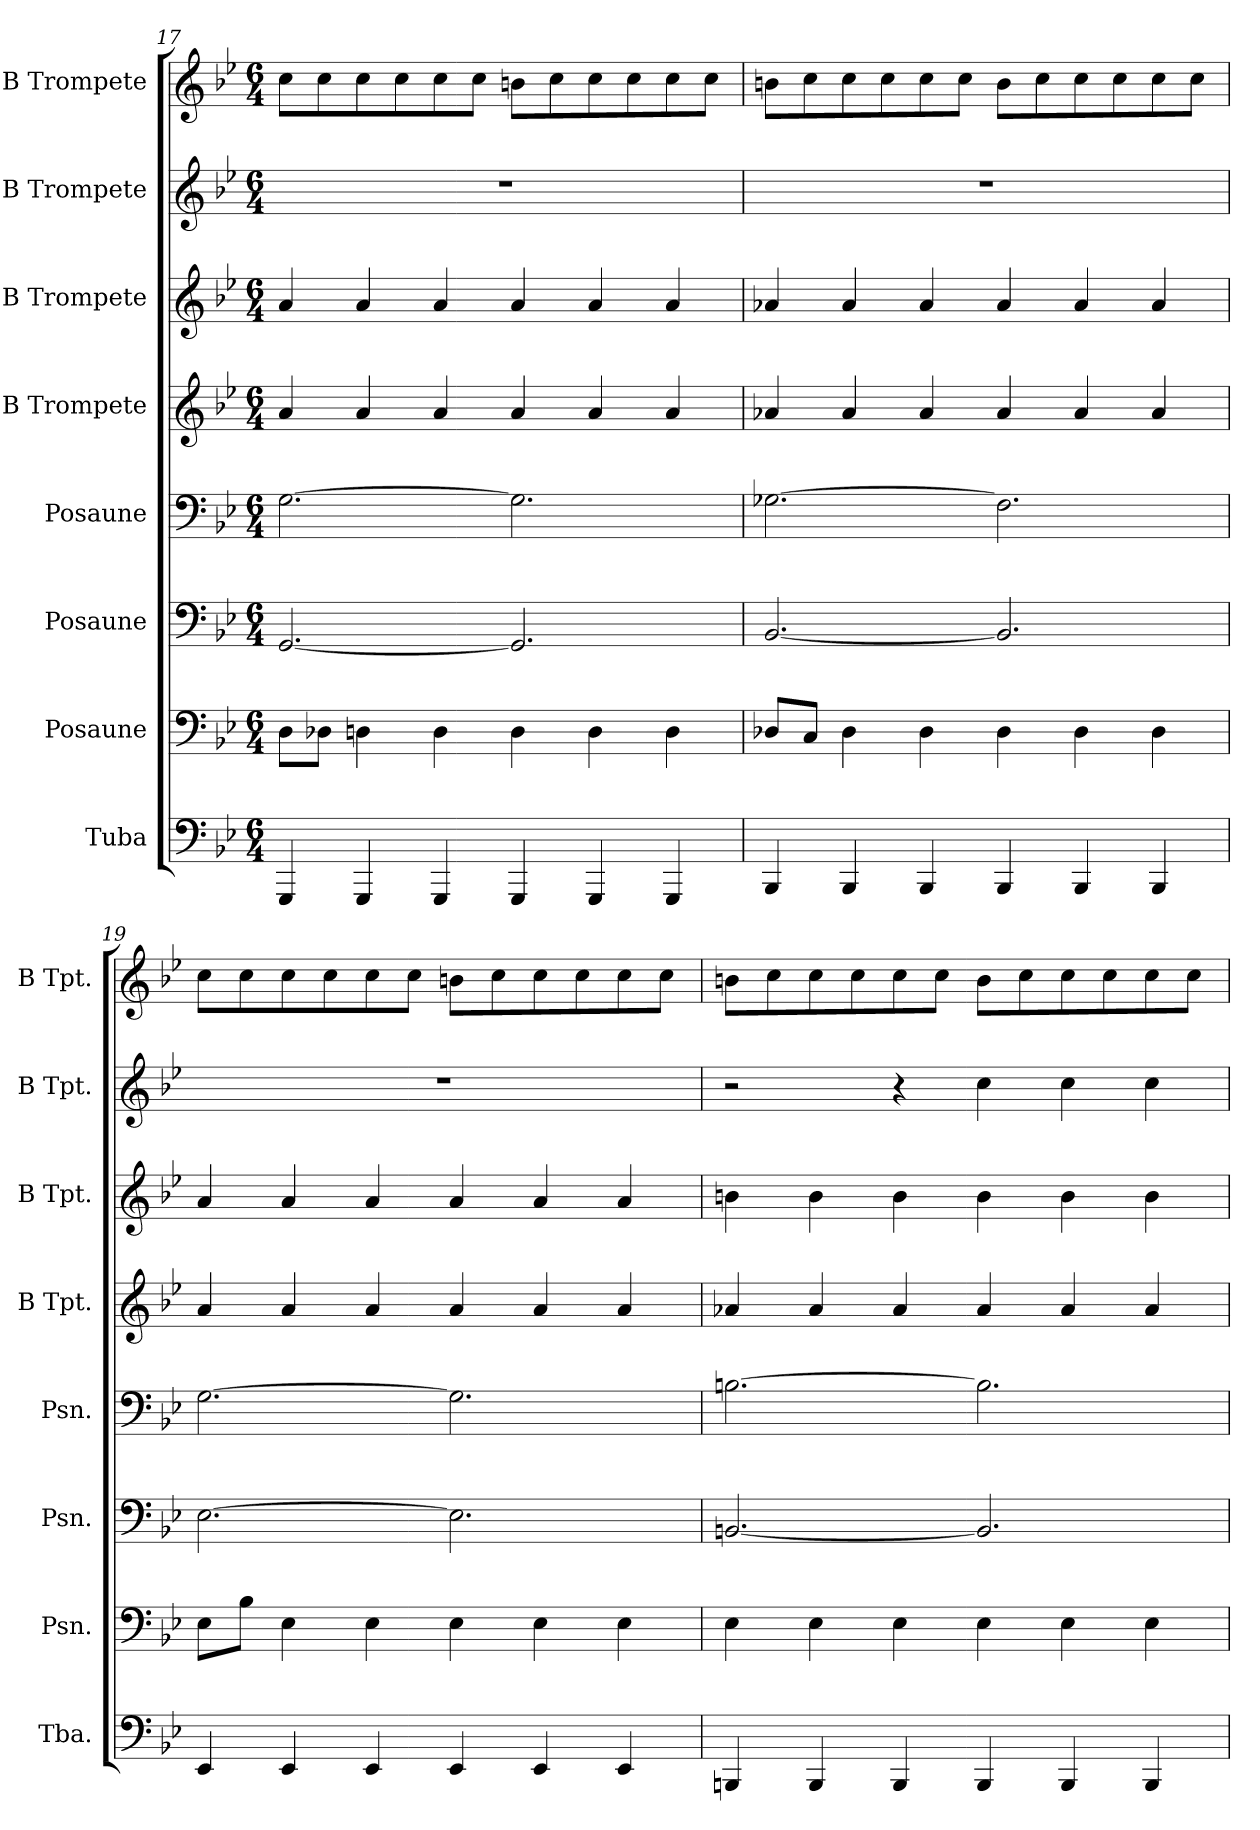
**kern	**kern	**kern	**kern	**kern	**kern	**kern	**kern
*part8	*part7	*part6	*part5	*part4	*part3	*part2	*part1
*staff8	*staff7	*staff6	*staff5	*staff4	*staff3	*staff2	*staff1
*I"Tuba	*I"Posaune	*I"Posaune	*I"Posaune	*I"B Trompete	*I"B Trompete	*I"B Trompete	*I"B Trompete
*I'Tba.	*I'Psn.	*I'Psn.	*I'Psn.	*I'B Tpt.	*I'B Tpt.	*I'B Tpt.	*I'B Tpt.
*clefF4	*clefF4	*clefF4	*clefF4	*clefG2	*clefG2	*clefG2	*clefG2
*	*	*	*	*ITrd1c2	*ITrd1c2	*ITrd1c2	*ITrd1c2
*k[b-e-]	*k[b-e-]	*k[b-e-]	*k[b-e-]	*k[b-e-a-d-]	*k[b-e-a-d-]	*k[b-e-a-d-]	*k[b-e-a-d-]
*M6/4	*M6/4	*M6/4	*M6/4	*M6/4	*M6/4	*M6/4	*M6/4
=17	=17	=17	=17	=17	=17	=17	=17
4GGG/	8D\L	[2.GG/	[2.G\	4g/	4g/	1.r	8b-\L
.	8D-X\J	.	.	.	.	.	8b-\
4GGG/	4Dn\	.	.	4g/	4g/	.	8b-\
.	.	.	.	.	.	.	8b-\
4GGG/	4D\	.	.	4g/	4g/	.	8b-\
.	.	.	.	.	.	.	8b-\J
4GGG/	4D\	2.GG/]	2.G\]	4g/	4g/	.	8an\L
.	.	.	.	.	.	.	8b-\
4GGG/	4D\	.	.	4g/	4g/	.	8b-\
.	.	.	.	.	.	.	8b-\
4GGG/	4D\	.	.	4g/	4g/	.	8b-\
.	.	.	.	.	.	.	8b-\J
=18	=18	=18	=18	=18	=18	=18	=18
4BBB-/	8D-X/L	[2.BB-/	[2.G-X\	4g-X/	4g-X/	1.r	8an\L
.	8C/J	.	.	.	.	.	8b-\
4BBB-/	4D-\	.	.	4g-/	4g-/	.	8b-\
.	.	.	.	.	.	.	8b-\
4BBB-/	4D-\	.	.	4g-/	4g-/	.	8b-\
.	.	.	.	.	.	.	8b-\J
4BBB-/	4D-\	2.BB-/]	2.F#\]	4g-/	4g-/	.	8a\L
.	.	.	.	.	.	.	8b-\
4BBB-/	4D-\	.	.	4g-/	4g-/	.	8b-\
.	.	.	.	.	.	.	8b-\
4BBB-/	4D-\	.	.	4g-/	4g-/	.	8b-\
.	.	.	.	.	.	.	8b-\J
!!LO:PB:g=z
=19	=19	=19	=19	=19	=19	=19	=19
4EE-/	8E-\L	[2.E-\	[2.G\	4g/	4g/	1.r	8b-\L
.	8B-\J	.	.	.	.	.	8b-\
4EE-/	4E-\	.	.	4g/	4g/	.	8b-\
.	.	.	.	.	.	.	8b-\
4EE-/	4E-\	.	.	4g/	4g/	.	8b-\
.	.	.	.	.	.	.	8b-\J
4EE-/	4E-\	2.E-\]	2.G\]	4g/	4g/	.	8an\L
.	.	.	.	.	.	.	8b-\
4EE-/	4E-\	.	.	4g/	4g/	.	8b-\
.	.	.	.	.	.	.	8b-\
4EE-/	4E-\	.	.	4g/	4g/	.	8b-\
.	.	.	.	.	.	.	8b-\J
=20	=20	=20	=20	=20	=20	=20	=20
4BBBn/	4E-\	[2.BBn/	[2.Bn\	4g-X/	4an\	2r	8an\L
.	.	.	.	.	.	.	8b-\
4BBB/	4E-\	.	.	4g-/	4a\	.	8b-\
.	.	.	.	.	.	.	8b-\
4BBB/	4E-\	.	.	4g-/	4a\	4r	8b-\
.	.	.	.	.	.	.	8b-\J
4BBB/	4E-\	2.BB/]	2.B\]	4g-/	4a\	4b-\	8a\L
.	.	.	.	.	.	.	8b-\
4BBB/	4E-\	.	.	4g-/	4a\	4b-\	8b-\
.	.	.	.	.	.	.	8b-\
4BBB/	4E-\	.	.	4g-/	4a\	4b-\	8b-\
.	.	.	.	.	.	.	8b-\J
=	=	=	=	=	=	=	=
*-	*-	*-	*-	*-	*-	*-	*-
